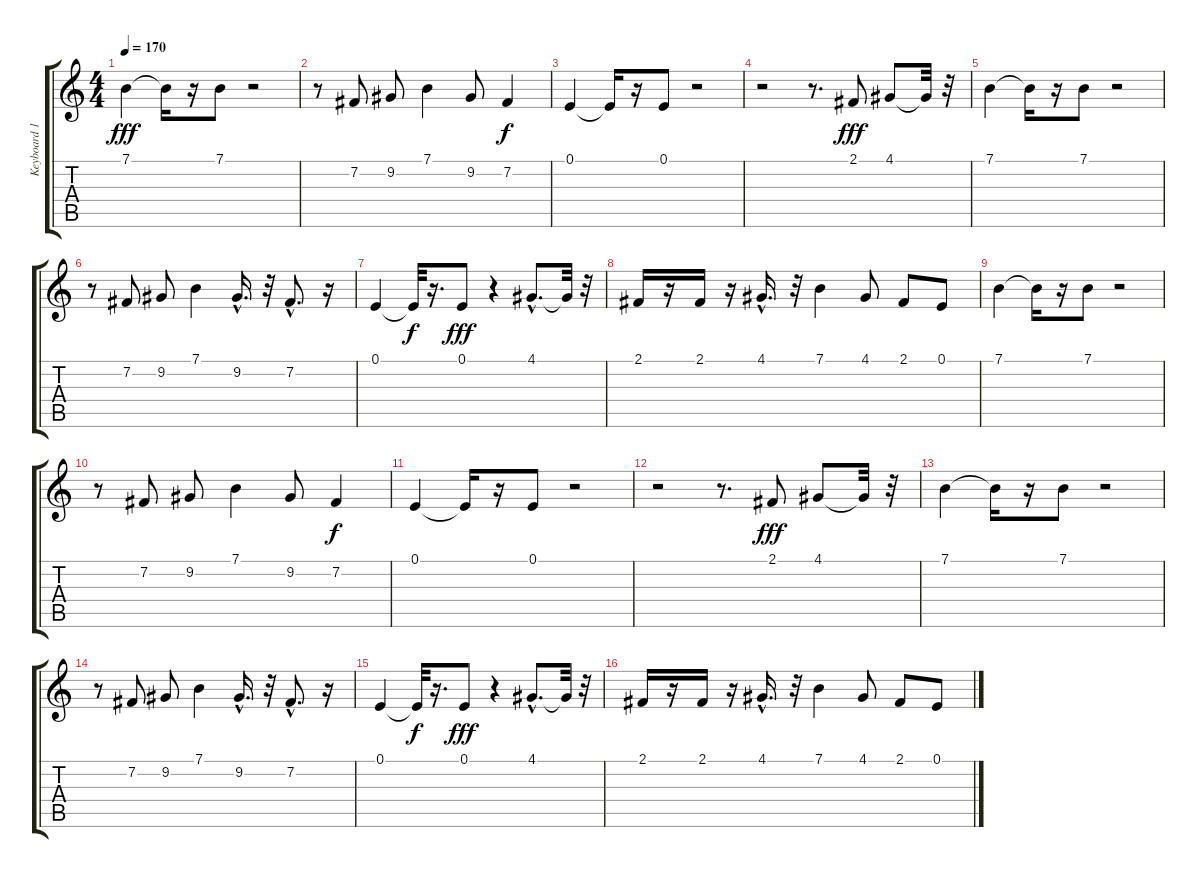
\track ("Keyboard 1" "Keyboard 1") {instrument drawbarorgan}
\staff {score tabs}
\tuning (E4 B3 G3 D3 A2 E2) {hide}
\ts (4 4)
\tempo 170
\clef g2
\ks c
7.1.4{dy fff} 7.1{t}.16 r.16 7.1.8 r.2 |
r.8 7.2.8 9.2.8 7.1.4 9.2.8 7.2.4{dy f} |
0.1.4 0.1{t}.16 r.16 0.1.8 r.2 |
r.2 r.8{d} 2.1.8{dy fff} 4.1.8 4.1{t}.32 r.32 |
7.1.4 7.1{t}.16 r.16 7.1.8 r.2 |
r.8 7.2.8 9.2.8 7.1.4 9.2{hac}.16{d} r.32 7.2{hac}.8{d} r.16 |
0.1.4 0.1{t}.32{dy f} r.16{d} 0.1.8{dy fff} r.4 4.1{hac}.8{d} 4.1{t}.32 r.32 |
2.1.16 r.16 2.1.16 r.16 4.1{hac}.16{d} r.32 7.1.4 4.1.8 2.1.8 0.1.8 |
7.1.4{volume 8} 7.1{t}.16 r.16 7.1.8 r.2 |
r.8 7.2.8 9.2.8 7.1.4 9.2.8 7.2.4{dy f} |
0.1.4 0.1{t}.16 r.16 0.1.8 r.2 |
r.2 r.8{d} 2.1.8{dy fff} 4.1.8 4.1{t}.32 r.32 |
7.1.4{volume 3} 7.1{t}.16 r.16 7.1.8 r.2 |
r.8 7.2.8 9.2.8 7.1.4 9.2{hac}.16{d} r.32 7.2{hac}.8{d} r.16 |
0.1.4 0.1{t}.32{dy f} r.16{d} 0.1.8{dy fff} r.4 4.1{hac}.8{d} 4.1{t}.32 r.32 |
2.1.16{volume 0} r.16 2.1.16 r.16 4.1{hac}.16{d} r.32 7.1.4 4.1.8 2.1.8 0.1.8
